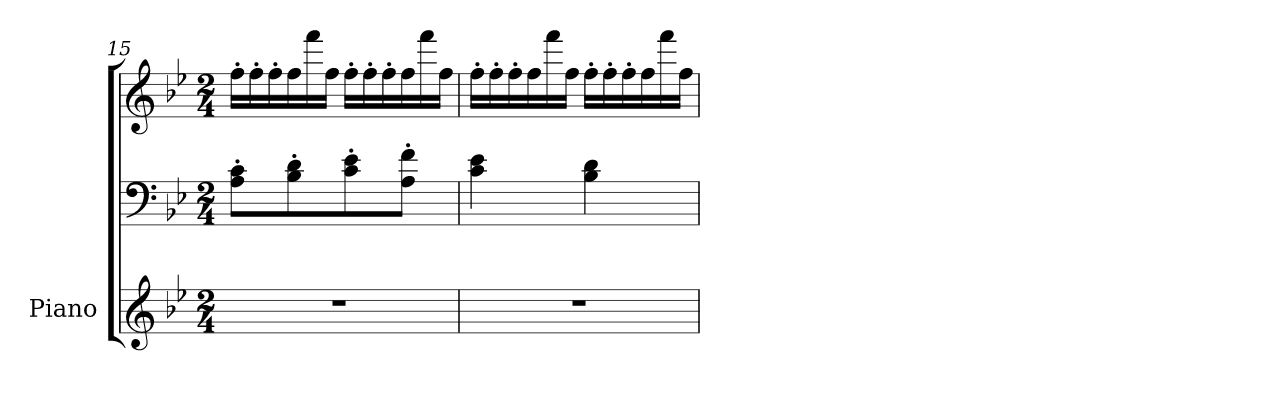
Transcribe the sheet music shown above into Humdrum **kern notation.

**kern	**kern	**kern
*part1	*part1	*part1
*staff3	*staff2	*staff1
*I"Piano	*	*
*I'Pno	*	*
!!LO:LB:g=z
*clefG2	*clefF4	*clefG2
*k[b-e-]	*k[b-e-]	*k[b-e-]
*M2/4	*M2/4	*M2/4
*	*	*Xtuplet
=15	=15	=15
2r	8A\' 8c\'L	24ff'\LL
.	.	24ff'\
.	.	24ff'\
.	8B-\' 8d\'	24ff\
.	.	24fff\
.	.	24ff\JJ
.	8c\' 8e-\'	24ff'\LL
.	.	24ff'\
.	.	24ff'\
.	8A\' 8f\'J	24ff\
.	.	24fff\
.	.	24ff\JJ
=16	=16	=16
2r	4c\ 4e-\	24ff'\LL
.	.	24ff'\
.	.	24ff'\
.	.	24ff\
.	.	24fff\
.	.	24ff\JJ
.	4B-\ 4d\	24ff'\LL
.	.	24ff'\
.	.	24ff'\
.	.	24ff\
.	.	24fff\
.	.	24ff\JJ
=	=	=
*-	*-	*-
